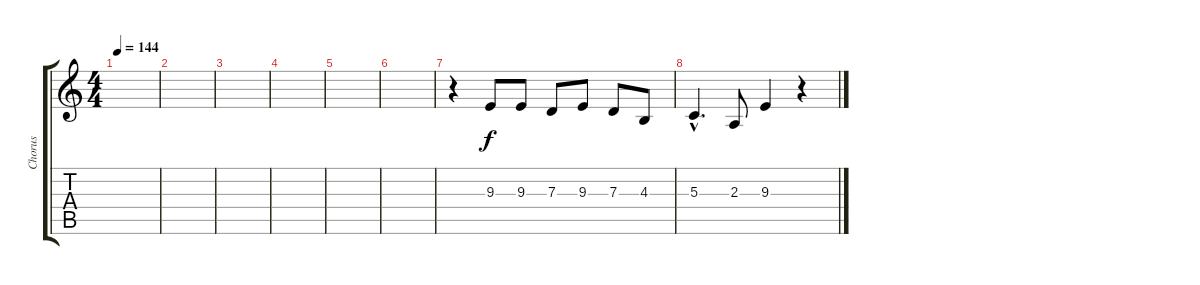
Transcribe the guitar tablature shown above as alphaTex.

\track ("Chorus" "Chorus") {instrument sopranosax}
\staff {score tabs}
\tuning (E4 B3 G3 D3 A2 E2) {hide}
\ts (4 4)
\tempo 144
\clef g2
\ks c
|
|
|
|
|
|
r.4 9.3.8 9.3.8 7.3.8 9.3.8 7.3.8 4.3.8 |
5.3{hac}.4{d} 2.3.8 9.3.4 r.4
